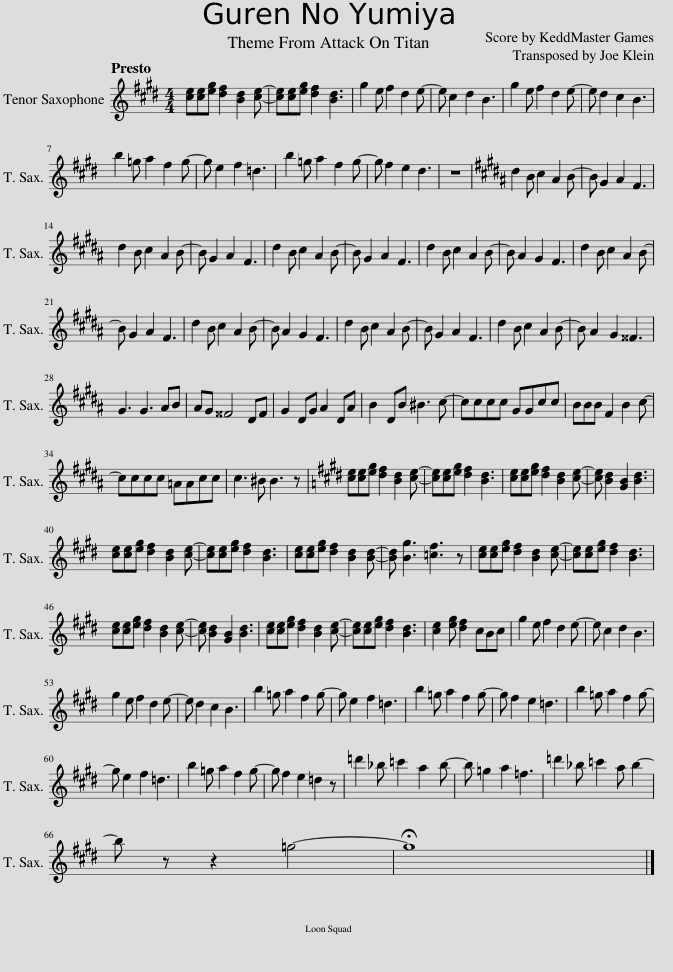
X:1
L:1/8
Q:1/4=184
M:4/4
I:linebreak $
K:E
V:1 treble
V:1
 [ce][ce][eg] [df]2 [Bd]2 [ce]- | [ce][ce][eg] [df]2 [Bd]3 | g2 e f2 d2 e- | e c2 d2 B3 | g2 e f2 d2 e- | %5
 e d2 c2 B3 |$ b2 =g a2 f2 g- | g e2 f2 =d3 | b2 =g a2 f2 g- | g f2 e2 d3 | %10
 z8 |[K:B] d2 B c2 A2 B- | B G2 A2 F3 |$ d2 B c2 A2 B- | B G2 A2 F3 | %15
 d2 B c2 A2 B- | B G2 A2 F3 | d2 B c2 A2 B- | B A2 G2 F3 | d2 B c2 A2 B- |$ %20
 B G2 A2 F3 | d2 B c2 A2 B- | B A2 G2 F3 | d2 B c2 A2 B- | B G2 A2 F3 | %25
 d2 B c2 A2 B- | B A2 G2 ^^F3 |$ G3 G3 AB | AG ^^F4 DF | G2 DG A2 DA | %30
 B2 DB ^B3 c- | cccc GGcc | BBB F2 B2 c- |$ cccc =AAcc | c3 ^B B3 z | %35
[K:E] [ce][ce][eg] [df]2 [Bd]2 [ce]- | [ce][ce][eg] [df]2 [Bd]3 | [ce][ce][eg] [df]2 [Bd]2 [ce]- | [ce] [Bd]2 [GB]2 [Bd]3 |$ [ce][ce][eg] [df]2 [Bd]2 [ce]- | %40
 [ce][ce][eg] [df]2 [Bd]3 | [ce][ce][eg] [df]2 [Bd]2 [Bd]- | [Bd] [Bg]3 [=cf]3 z | [ce][ce][eg] [df]2 [Bd]2 [ce]- | [ce][ce][eg] [df]2 [Bd]3 |$ %45
 [ce][ce][eg] [df]2 [Bd]2 [ce]- | [ce] [Bd]2 [GB]2 [Bd]3 | [ce][ce][eg] [df]2 [Bd]2 [ce]- | [ce][ce][eg] [df]2 [Bd]3 | [ce]2 [eg] [df]2 cBc | %50
 g2 e f2 d2 e- | e c2 d2 B3 |$ g2 e f2 d2 e- | e d2 c2 B3 | b2 =g a2 f2 g- | %55
 g e2 f2 =d3 | b2 =g a2 f2 g- | g f2 e2 =d3 | b2 =g a2 f2 g- |$ g e2 f2 =d3 | %60
 b2 =g a2 f2 g- | g f2 e2 =d2 z | =d'2 _b =c'2 a2 b- | b =g2 a2 =f3 | =d'2 _b =c'2 a b2- |$ %65
 b z z2 =g4- | !fermata!g8 |] %67
